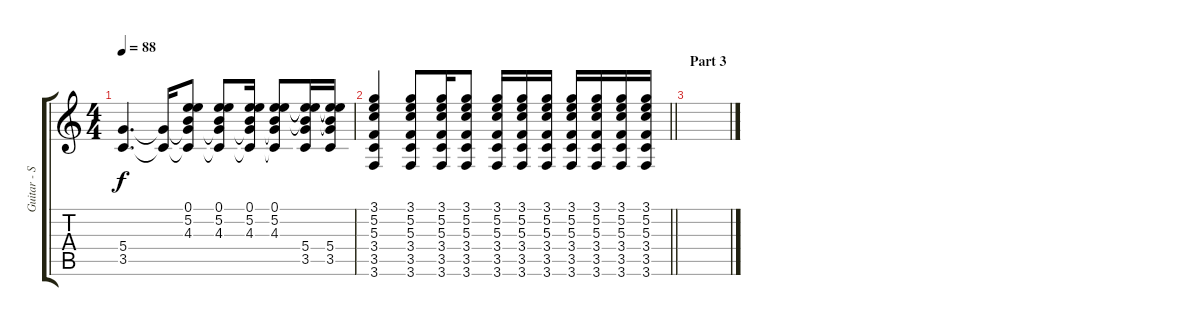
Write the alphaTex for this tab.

\track ("Guitar - Simon Neil" "Guitar - S") {instrument electricguitarclean}
\staff {score tabs}
\tuning (E4 B3 G3 D3 A2 D2) {hide}
\ts (4 4)
\tempo 88
\clef g2
\ks c
(5.4 3.5).4{d dy f} (5.4{t} 3.5{t}).16 (0.1 5.2 4.3 5.4{t} 3.5{t}).8 (0.1 5.2 4.3 5.4{t} 3.5{t}).8 (0.1 5.2 4.3 5.4{t} 3.5{t}).16 (0.1 5.2 4.3 5.4{t} 3.5{t}).8 (0.1{t} 5.2{t} 4.3{t} 5.4 3.5).16 (0.1{t} 5.2{t} 4.3{t} 5.4 3.5).16 |
\barLineRight lightlight
(3.1 5.2 5.3 3.4 3.5 3.6).4 (3.1 5.2 5.3 3.4 3.5 3.6).8 (3.1 5.2 5.3 3.4 3.5 3.6).16 (3.1 5.2 5.3 3.4 3.5 3.6).8 (3.1 5.2 5.3 3.4 3.5 3.6).16 (3.1 5.2 5.3 3.4 3.5 3.6).16 (3.1 5.2 5.3 3.4 3.5 3.6).16 (3.1 5.2 5.3 3.4 3.5 3.6).16 (3.1 5.2 5.3 3.4 3.5 3.6).16 (3.1 5.2 5.3 3.4 3.5 3.6).16 (3.1 5.2 5.3 3.4 3.5 3.6).16 |
\section ("" "Part 3")
